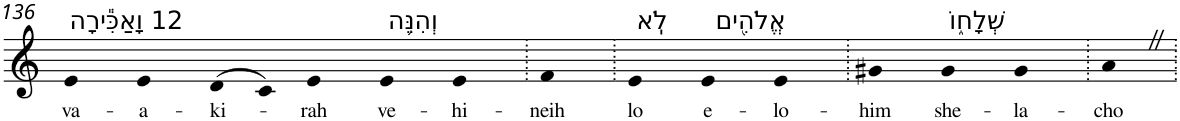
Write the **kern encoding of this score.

**kern	**text
*part1	*part1
*staff1	*staff1
*I"Piano	*
*I'Pno	*
!!LO:PB:g=z
*clefG2	*
*k[]	*
=136	=136
!LO:TX:a:t=12 וָאַכִּ֕ירָה	!
!	!LO:LY:b
4e	va-
!	!LO:LY:b
4e	-a-
!	!LO:LY:b
(>8d	-ki-
8c)	.
!	!LO:LY:b
4e	-rah
!LO:TX:a:t=וְהִנֵּ֥ה	!
!	!LO:LY:b
4e	ve-
!	!LO:LY:b
4e	-hi-
=137.	=137.
!	!LO:LY:b
4f	-neih
=138.	=138.
!LO:TX:a:t=לֹֽא	!
!	!LO:LY:b
4e	lo
!LO:TX:a:t=אֱלֹהִ֖ים	!
!	!LO:LY:b
4e	e-
!	!LO:LY:b
4e	-lo-
=139.	=139.
!	!LO:LY:b
4g#X	-him
!LO:TX:a:t=שְׁלָח֑וֹ	!
!	!LO:LY:b
4g#	she-
!	!LO:LY:b
4g#	-la-
=140.	=140.
!	!LO:LY:b
4aZ	-cho
=.	=.
*-	*-
